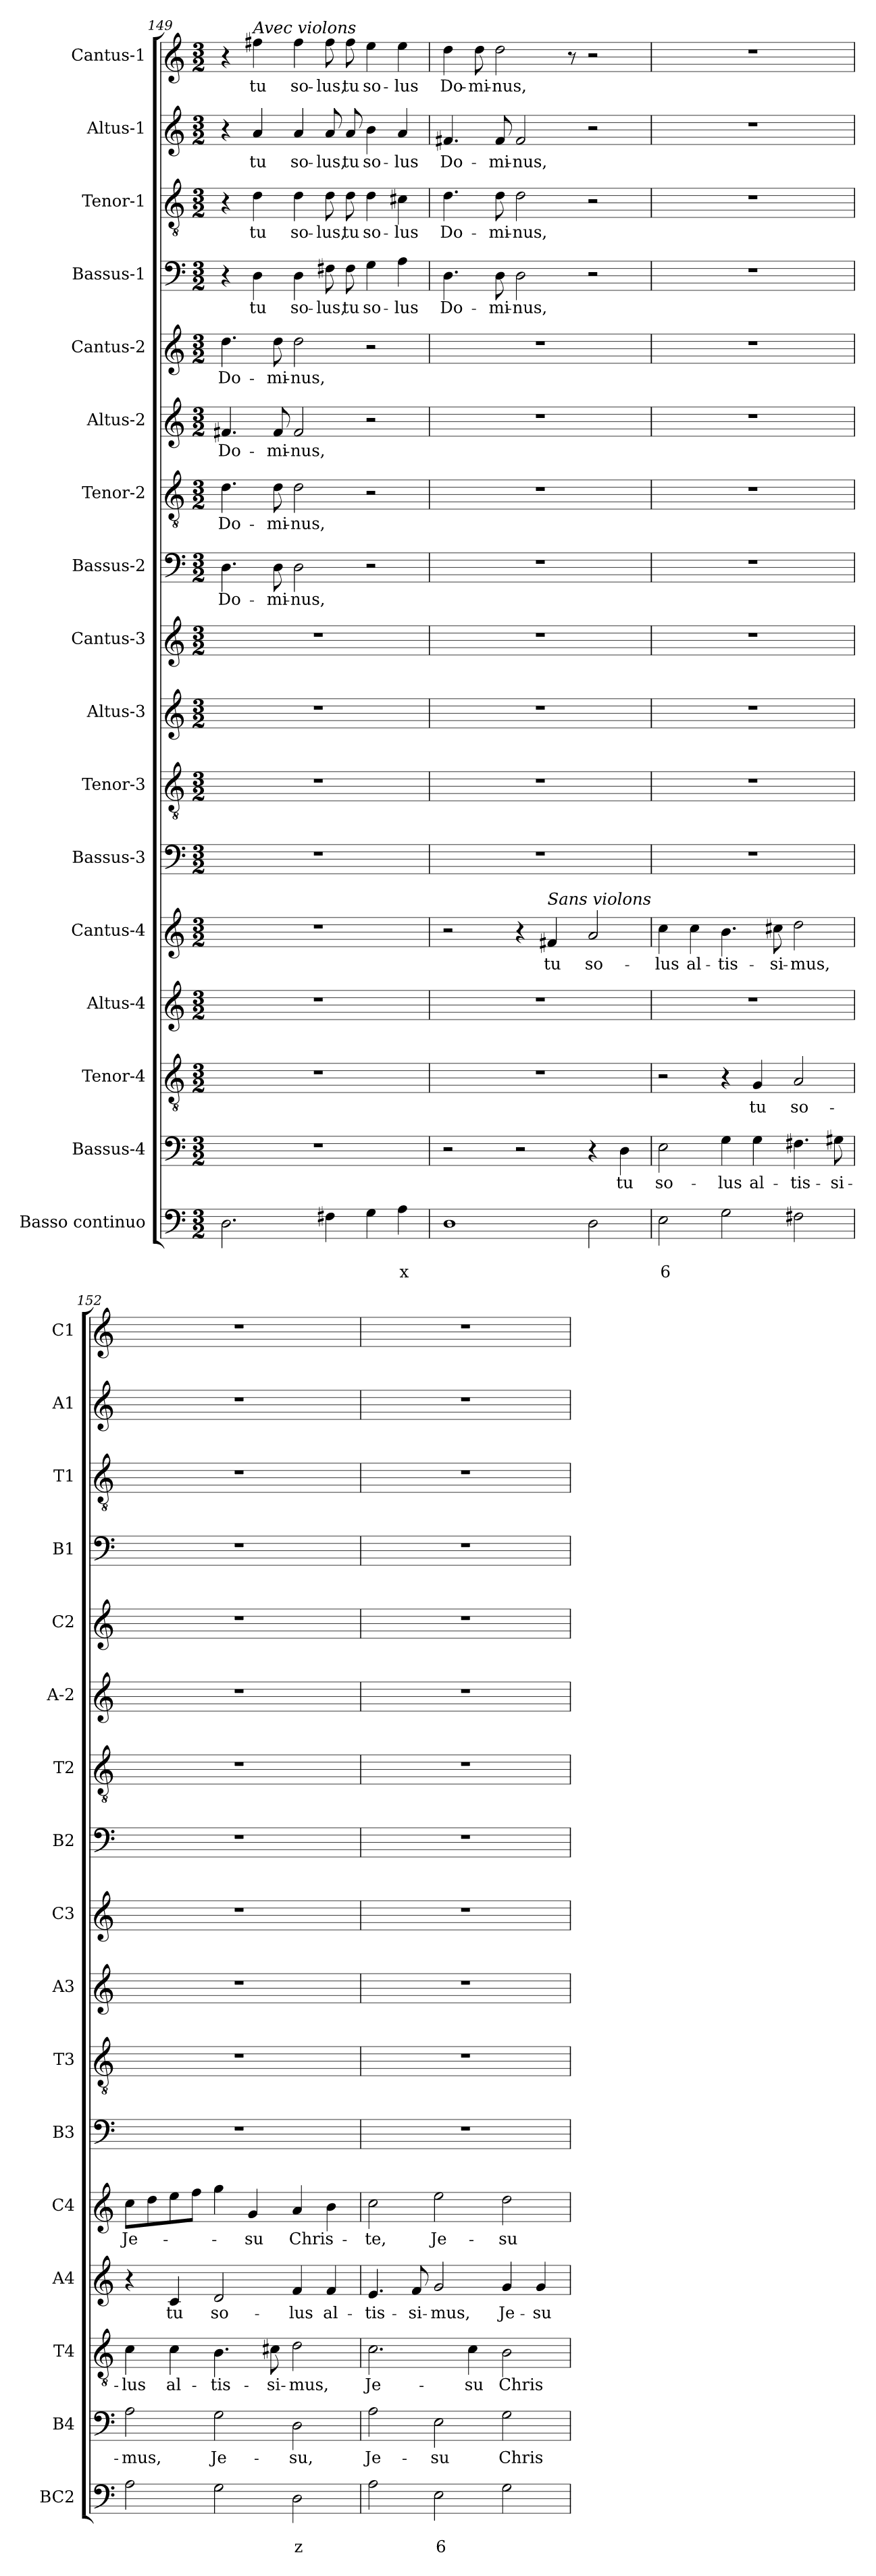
**kern	**text	**text	**kern	**text	**kern	**text	**kern	**text	**kern	**text	**kern	**kern	**kern	**kern	**kern	**text	**kern	**text	**kern	**text	**kern	**text	**kern	**text	**kern	**text	**kern	**text	**kern	**text
*part17	*part17	*part17	*part16	*part16	*part15	*part15	*part14	*part14	*part13	*part13	*part12	*part11	*part10	*part9	*part8	*part8	*part7	*part7	*part6	*part6	*part5	*part5	*part4	*part4	*part3	*part3	*part2	*part2	*part1	*part1
*staff17	*staff17	*staff17	*staff16	*staff16	*staff15	*staff15	*staff14	*staff14	*staff13	*staff13	*staff12	*staff11	*staff10	*staff9	*staff8	*staff8	*staff7	*staff7	*staff6	*staff6	*staff5	*staff5	*staff4	*staff4	*staff3	*staff3	*staff2	*staff2	*staff1	*staff1
*I"Basso continuo	*	*	*I"Bassus-4	*	*I"Tenor-4	*	*I"Altus-4	*	*I"Cantus-4	*	*I"Bassus-3	*I"Tenor-3	*I"Altus-3	*I"Cantus-3	*I"Bassus-2	*	*I"Tenor-2	*	*I"Altus-2	*	*I"Cantus-2	*	*I"Bassus-1	*	*I"Tenor-1	*	*I"Altus-1	*	*I"Cantus-1	*
*I'BC2	*	*	*I'B4	*	*I'T4	*	*I'A4	*	*I'C4	*	*I'B3	*I'T3	*I'A3	*I'C3	*I'B2	*	*I'T2	*	*I'A-2	*	*I'C2	*	*I'B1	*	*I'T1	*	*I'A1	*	*I'C1	*
*clefF4	*	*	*clefF4	*	*clefGv2	*	*clefG2	*	*clefG2	*	*clefF4	*clefGv2	*clefG2	*clefG2	*clefF4	*	*clefGv2	*	*clefG2	*	*clefG2	*	*clefF4	*	*clefGv2	*	*clefG2	*	*clefG2	*
*k[]	*	*	*k[]	*	*k[]	*	*k[]	*	*k[]	*	*k[]	*k[]	*k[]	*k[]	*k[]	*	*k[]	*	*k[]	*	*k[]	*	*k[]	*	*k[]	*	*k[]	*	*k[]	*
*C:	*	*	*C:	*	*C:	*	*C:	*	*C:	*	*C:	*C:	*C:	*C:	*C:	*	*C:	*	*C:	*	*C:	*	*C:	*	*C:	*	*C:	*	*C:	*
*M3/2	*	*	*M3/2	*	*M3/2	*	*M3/2	*	*M3/2	*	*M3/2	*M3/2	*M3/2	*M3/2	*M3/2	*	*M3/2	*	*M3/2	*	*M3/2	*	*M3/2	*	*M3/2	*	*M3/2	*	*M3/2	*
=149	=149	=149	=149	=149	=149	=149	=149	=149	=149	=149	=149	=149	=149	=149	=149	=149	=149	=149	=149	=149	=149	=149	=149	=149	=149	=149	=149	=149	=149	=149
!	!	!	!	!	!	!	!	!	!	!	!	!	!	!	!	!LO:LY:b	!	!LO:LY:b	!	!LO:LY:b	!	!LO:LY:b	!	!	!	!	!	!	!	!
2.D\	.	.	1.r	.	1.r	.	1.r	.	1.r	.	1.r	1.r	1.r	1.r	4.D\	Do-	4.d\	Do-	4.f#X/	Do-	4.dd\	Do-	4r	.	4r	.	4r	.	4r	.
!	!	!	!	!	!	!	!	!	!	!	!	!	!	!	!	!	!	!	!	!	!	!	!	!	!	!	!	!	!LO:TX:a:i:t=Avec violons	!
!	!	!	!	!	!	!	!	!	!	!	!	!	!	!	!	!	!	!	!	!	!	!	!	!LO:LY:b	!	!LO:LY:b	!	!LO:LY:b	!	!LO:LY:b
.	.	.	.	.	.	.	.	.	.	.	.	.	.	.	.	.	.	.	.	.	.	.	4D\	tu	4d\	tu	4a/	tu	4ff#X\	tu
!	!	!	!	!	!	!	!	!	!	!	!	!	!	!	!	!LO:LY:b	!	!LO:LY:b	!	!LO:LY:b	!	!LO:LY:b	!	!	!	!	!	!	!	!
.	.	.	.	.	.	.	.	.	.	.	.	.	.	.	8D\	-mi-	8d\	-mi-	8f#/	-mi-	8dd\	-mi-	.	.	.	.	.	.	.	.
!	!	!	!	!	!	!	!	!	!	!	!	!	!	!	!	!LO:LY:b	!	!LO:LY:b	!	!LO:LY:b	!	!LO:LY:b	!	!LO:LY:b	!	!LO:LY:b	!	!LO:LY:b	!	!LO:LY:b
.	.	.	.	.	.	.	.	.	.	.	.	.	.	.	2D\	-nus,	2d\	-nus,	2f#/	-nus,	2dd\	-nus,	4D\	so-	4d\	so-	4a/	so-	4ff#\	so-
!	!	!	!	!	!	!	!	!	!	!	!	!	!	!	!	!	!	!	!	!	!	!	!	!LO:LY:b	!	!LO:LY:b	!	!LO:LY:b	!	!LO:LY:b
4F#X\	.	.	.	.	.	.	.	.	.	.	.	.	.	.	.	.	.	.	.	.	.	.	8F#X\	-lus,	8d\	-lus,	8a/	-lus,	8ff#\	-lus,
!	!	!	!	!	!	!	!	!	!	!	!	!	!	!	!	!	!	!	!	!	!	!	!	!LO:LY:b	!	!LO:LY:b	!	!LO:LY:b	!	!LO:LY:b
.	.	.	.	.	.	.	.	.	.	.	.	.	.	.	.	.	.	.	.	.	.	.	8F#\	tu	8d\	tu	8a/	tu	8ff#\	tu
!	!	!	!	!	!	!	!	!	!	!	!	!	!	!	!	!	!	!	!	!	!	!	!	!LO:LY:b	!	!LO:LY:b	!	!LO:LY:b	!	!LO:LY:b
4G\	.	.	.	.	.	.	.	.	.	.	.	.	.	.	2r	.	2r	.	2r	.	2r	.	4G\	so-	4d\	so-	4b\	so-	4ee\	so-
!	!	!LO:LY:b	!	!	!	!	!	!	!	!	!	!	!	!	!	!	!	!	!	!	!	!	!	!LO:LY:b	!	!LO:LY:b	!	!LO:LY:b	!	!LO:LY:b
4A\	.	x	.	.	.	.	.	.	.	.	.	.	.	.	.	.	.	.	.	.	.	.	4A\	-lus	4c#X\	-lus	4a/	-lus	4ee\	-lus
!!LO:PB:g=z
=150	=150	=150	=150	=150	=150	=150	=150	=150	=150	=150	=150	=150	=150	=150	=150	=150	=150	=150	=150	=150	=150	=150	=150	=150	=150	=150	=150	=150	=150	=150
!	!	!	!	!	!	!	!	!	!	!	!	!	!	!	!	!	!	!	!	!	!	!	!	!LO:LY:b	!	!LO:LY:b	!	!LO:LY:b	!	!LO:LY:b
1D	.	.	2r	.	1.r	.	1.r	.	2r	.	1.r	1.r	1.r	1.r	1.r	.	1.r	.	1.r	.	1.r	.	4.D\	Do-	4.d\	Do-	4.f#X/	Do-	4dd\	Do-
!	!	!	!	!	!	!	!	!	!	!	!	!	!	!	!	!	!	!	!	!	!	!	!	!	!	!	!	!	!	!LO:LY:b
.	.	.	.	.	.	.	.	.	.	.	.	.	.	.	.	.	.	.	.	.	.	.	.	.	.	.	.	.	8dd\	-mi-
!	!	!	!	!	!	!	!	!	!	!	!	!	!	!	!	!	!	!	!	!	!	!	!	!LO:LY:b	!	!LO:LY:b	!	!LO:LY:b	!	!LO:LY:b
.	.	.	.	.	.	.	.	.	.	.	.	.	.	.	.	.	.	.	.	.	.	.	8D\	-mi-	8d\	-mi-	8f#/	-mi-	2dd\	-nus,
!	!	!	!	!	!	!	!	!	!	!	!	!	!	!	!	!	!	!	!	!	!	!	!	!LO:LY:b	!	!LO:LY:b	!	!LO:LY:b	!	!
.	.	.	2r	.	.	.	.	.	4r	.	.	.	.	.	.	.	.	.	.	.	.	.	2D\	-nus,	2d\	-nus,	2f#/	-nus,	.	.
!	!	!	!	!	!	!	!	!	!LO:TX:a:i:t=Sans violons	!	!	!	!	!	!	!	!	!	!	!	!	!	!	!	!	!	!	!	!	!
!	!	!	!	!	!	!	!	!	!	!LO:LY:b	!	!	!	!	!	!	!	!	!	!	!	!	!	!	!	!	!	!	!	!
.	.	.	.	.	.	.	.	.	4f#X/	tu	.	.	.	.	.	.	.	.	.	.	.	.	.	.	.	.	.	.	.	.
.	.	.	.	.	.	.	.	.	.	.	.	.	.	.	.	.	.	.	.	.	.	.	.	.	.	.	.	.	8r	.
!	!	!	!	!	!	!	!	!	!	!LO:LY:b	!	!	!	!	!	!	!	!	!	!	!	!	!	!	!	!	!	!	!	!
2D\	.	.	4r	.	.	.	.	.	2a/	so-	.	.	.	.	.	.	.	.	.	.	.	.	2r	.	2r	.	2r	.	2r	.
!	!	!	!	!LO:LY:b	!	!	!	!	!	!	!	!	!	!	!	!	!	!	!	!	!	!	!	!	!	!	!	!	!	!
.	.	.	4D\	tu	.	.	.	.	.	.	.	.	.	.	.	.	.	.	.	.	.	.	.	.	.	.	.	.	.	.
=151	=151	=151	=151	=151	=151	=151	=151	=151	=151	=151	=151	=151	=151	=151	=151	=151	=151	=151	=151	=151	=151	=151	=151	=151	=151	=151	=151	=151	=151	=151
!	!	!LO:LY:b	!	!LO:LY:b	!	!	!	!	!	!LO:LY:b	!	!	!	!	!	!	!	!	!	!	!	!	!	!	!	!	!	!	!	!
2E\	.	6	2E\	so-	2r	.	1.r	.	4cc\	-lus	1.r	1.r	1.r	1.r	1.r	.	1.r	.	1.r	.	1.r	.	1.r	.	1.r	.	1.r	.	1.r	.
!	!	!	!	!	!	!	!	!	!	!LO:LY:b	!	!	!	!	!	!	!	!	!	!	!	!	!	!	!	!	!	!	!	!
.	.	.	.	.	.	.	.	.	4cc\	al-	.	.	.	.	.	.	.	.	.	.	.	.	.	.	.	.	.	.	.	.
!	!	!	!	!LO:LY:b	!	!	!	!	!	!LO:LY:b	!	!	!	!	!	!	!	!	!	!	!	!	!	!	!	!	!	!	!	!
2G\	.	.	4G\	-lus	4r	.	.	.	4.b\	-tis-	.	.	.	.	.	.	.	.	.	.	.	.	.	.	.	.	.	.	.	.
!	!	!	!	!LO:LY:b	!	!LO:LY:b	!	!	!	!	!	!	!	!	!	!	!	!	!	!	!	!	!	!	!	!	!	!	!	!
.	.	.	4G\	al-	4G/	tu	.	.	.	.	.	.	.	.	.	.	.	.	.	.	.	.	.	.	.	.	.	.	.	.
!	!	!	!	!	!	!	!	!	!	!LO:LY:b	!	!	!	!	!	!	!	!	!	!	!	!	!	!	!	!	!	!	!	!
.	.	.	.	.	.	.	.	.	8cc#X\	-si-	.	.	.	.	.	.	.	.	.	.	.	.	.	.	.	.	.	.	.	.
!	!	!	!	!LO:LY:b	!	!LO:LY:b	!	!	!	!LO:LY:b	!	!	!	!	!	!	!	!	!	!	!	!	!	!	!	!	!	!	!	!
2F#X\	.	.	4.F#X\	-tis-	2A/	so-	.	.	2dd\	-mus,	.	.	.	.	.	.	.	.	.	.	.	.	.	.	.	.	.	.	.	.
!	!	!	!	!LO:LY:b	!	!	!	!	!	!	!	!	!	!	!	!	!	!	!	!	!	!	!	!	!	!	!	!	!	!
.	.	.	8G#X\	-si-	.	.	.	.	.	.	.	.	.	.	.	.	.	.	.	.	.	.	.	.	.	.	.	.	.	.
=152	=152	=152	=152	=152	=152	=152	=152	=152	=152	=152	=152	=152	=152	=152	=152	=152	=152	=152	=152	=152	=152	=152	=152	=152	=152	=152	=152	=152	=152	=152
!	!	!	!	!LO:LY:b	!	!LO:LY:b	!	!	!	!LO:LY:b	!	!	!	!	!	!	!	!	!	!	!	!	!	!	!	!	!	!	!	!
2A\	.	.	2A\	-mus,	4c\	-lus	4r	.	8cc\L	Je-	1.r	1.r	1.r	1.r	1.r	.	1.r	.	1.r	.	1.r	.	1.r	.	1.r	.	1.r	.	1.r	.
.	.	.	.	.	.	.	.	.	8dd\	.	.	.	.	.	.	.	.	.	.	.	.	.	.	.	.	.	.	.	.	.
!	!	!	!	!	!	!LO:LY:b	!	!LO:LY:b	!	!	!	!	!	!	!	!	!	!	!	!	!	!	!	!	!	!	!	!	!	!
.	.	.	.	.	4c\	al-	4c/	tu	8ee\	.	.	.	.	.	.	.	.	.	.	.	.	.	.	.	.	.	.	.	.	.
.	.	.	.	.	.	.	.	.	8ff\J	.	.	.	.	.	.	.	.	.	.	.	.	.	.	.	.	.	.	.	.	.
!	!	!	!	!LO:LY:b	!	!LO:LY:b	!	!LO:LY:b	!	!	!	!	!	!	!	!	!	!	!	!	!	!	!	!	!	!	!	!	!	!
2G\	.	.	2G\	Je-	4.B\	-tis-	2d/	so-	4gg\	.	.	.	.	.	.	.	.	.	.	.	.	.	.	.	.	.	.	.	.	.
!	!	!	!	!	!	!	!	!	!	!LO:LY:b	!	!	!	!	!	!	!	!	!	!	!	!	!	!	!	!	!	!	!	!
.	.	.	.	.	.	.	.	.	4g/	-su	.	.	.	.	.	.	.	.	.	.	.	.	.	.	.	.	.	.	.	.
!	!	!	!	!	!	!LO:LY:b	!	!	!	!	!	!	!	!	!	!	!	!	!	!	!	!	!	!	!	!	!	!	!	!
.	.	.	.	.	8c#X\	-si-	.	.	.	.	.	.	.	.	.	.	.	.	.	.	.	.	.	.	.	.	.	.	.	.
!	!	!LO:LY:b	!	!LO:LY:b	!	!LO:LY:b	!	!LO:LY:b	!	!LO:LY:b	!	!	!	!	!	!	!	!	!	!	!	!	!	!	!	!	!	!	!	!
2D\	.	z	2D\	-su,	2d\	-mus,	4f/	-lus	4a/	Chris-	.	.	.	.	.	.	.	.	.	.	.	.	.	.	.	.	.	.	.	.
!	!	!	!	!	!	!	!	!LO:LY:b	!	!	!	!	!	!	!	!	!	!	!	!	!	!	!	!	!	!	!	!	!	!
.	.	.	.	.	.	.	4f/	al-	4b\	.	.	.	.	.	.	.	.	.	.	.	.	.	.	.	.	.	.	.	.	.
=153	=153	=153	=153	=153	=153	=153	=153	=153	=153	=153	=153	=153	=153	=153	=153	=153	=153	=153	=153	=153	=153	=153	=153	=153	=153	=153	=153	=153	=153	=153
!	!	!	!	!LO:LY:b	!	!LO:LY:b	!	!LO:LY:b	!	!LO:LY:b	!	!	!	!	!	!	!	!	!	!	!	!	!	!	!	!	!	!	!	!
2A\	.	.	2A\	Je-	2.c\	Je-	4.e/	-tis-	2cc\	-te,	1.r	1.r	1.r	1.r	1.r	.	1.r	.	1.r	.	1.r	.	1.r	.	1.r	.	1.r	.	1.r	.
!	!	!	!	!	!	!	!	!LO:LY:b	!	!	!	!	!	!	!	!	!	!	!	!	!	!	!	!	!	!	!	!	!	!
.	.	.	.	.	.	.	8f/	-si-	.	.	.	.	.	.	.	.	.	.	.	.	.	.	.	.	.	.	.	.	.	.
!	!	!LO:LY:b	!	!LO:LY:b	!	!	!	!LO:LY:b	!	!LO:LY:b	!	!	!	!	!	!	!	!	!	!	!	!	!	!	!	!	!	!	!	!
2E\	.	6	2E\	-su	.	.	2g/	-mus,	2ee\	Je-	.	.	.	.	.	.	.	.	.	.	.	.	.	.	.	.	.	.	.	.
!	!	!	!	!	!	!LO:LY:b	!	!	!	!	!	!	!	!	!	!	!	!	!	!	!	!	!	!	!	!	!	!	!	!
.	.	.	.	.	4c\	-su	.	.	.	.	.	.	.	.	.	.	.	.	.	.	.	.	.	.	.	.	.	.	.	.
!	!	!	!	!LO:LY:b	!	!LO:LY:b	!	!LO:LY:b	!	!LO:LY:b	!	!	!	!	!	!	!	!	!	!	!	!	!	!	!	!	!	!	!	!
2G\	.	.	2G\	Chris-	2B\	Chris-	4g/	Je-	2dd\	-su	.	.	.	.	.	.	.	.	.	.	.	.	.	.	.	.	.	.	.	.
!	!	!	!	!	!	!	!	!LO:LY:b	!	!	!	!	!	!	!	!	!	!	!	!	!	!	!	!	!	!	!	!	!	!
.	.	.	.	.	.	.	4g/	-su	.	.	.	.	.	.	.	.	.	.	.	.	.	.	.	.	.	.	.	.	.	.
=	=	=	=	=	=	=	=	=	=	=	=	=	=	=	=	=	=	=	=	=	=	=	=	=	=	=	=	=	=	=
*-	*-	*-	*-	*-	*-	*-	*-	*-	*-	*-	*-	*-	*-	*-	*-	*-	*-	*-	*-	*-	*-	*-	*-	*-	*-	*-	*-	*-	*-	*-
